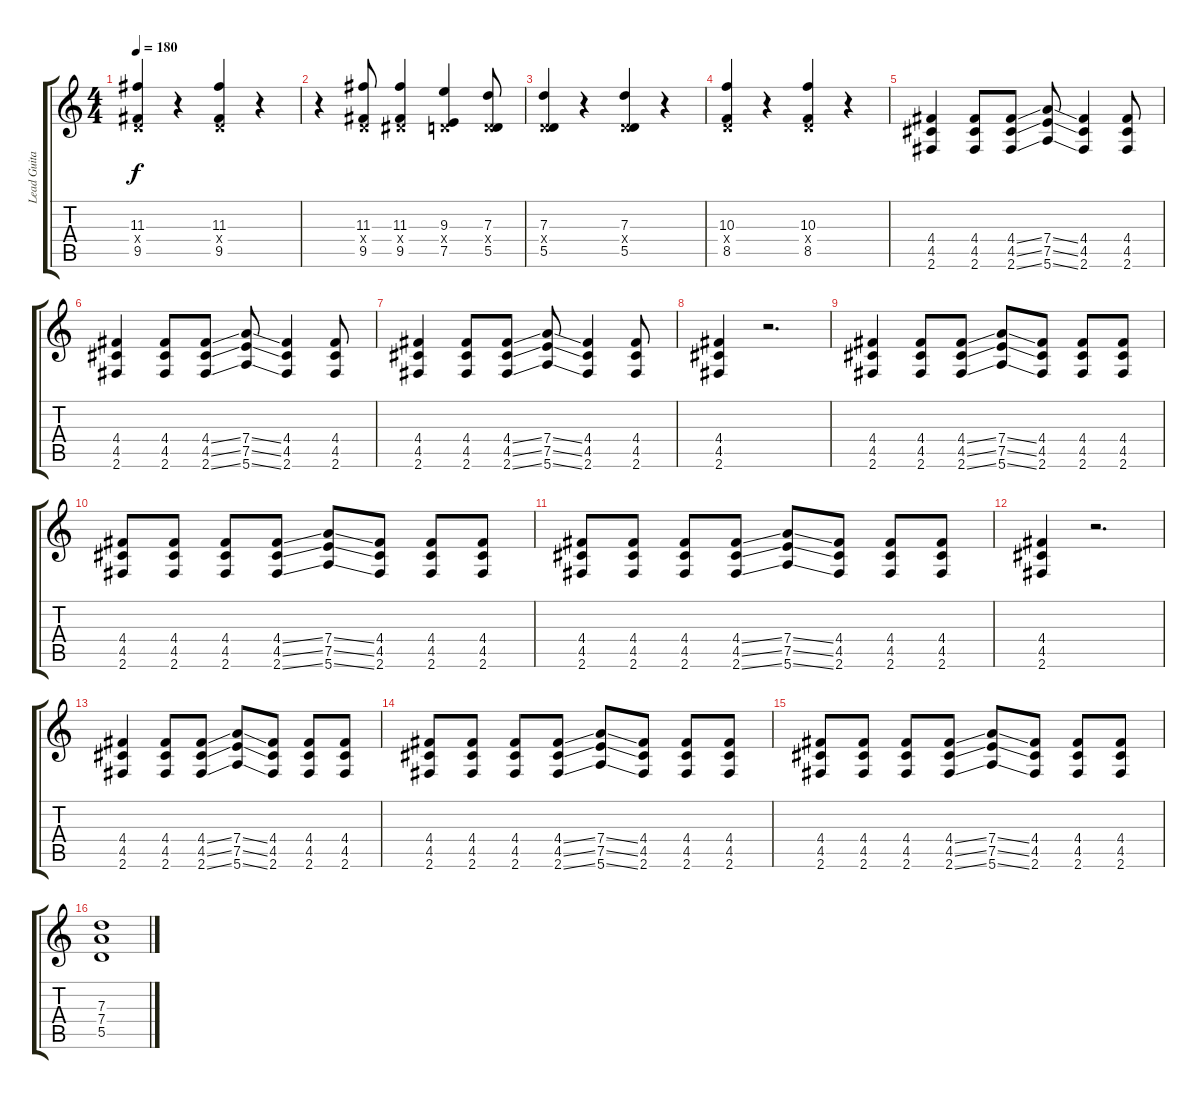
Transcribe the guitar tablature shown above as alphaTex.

\track ("Lead Guitar" "Lead Guita") {instrument distortionguitar}
\staff {score tabs}
\tuning (E4 B3 G3 D3 A2 E2) {hide}
\ts (4 4)
\tempo 180
\clef g2
\ks c
(11.3 0.4{x} 9.5).4{dy f} r.4 (11.3 0.4{x} 9.5).4 r.4 |
r.4 (11.3 0.4{x} 9.5).8 (11.3 1.4{x} 9.5).4 (9.3 0.4{x} 7.5).4 (7.3 0.4{x} 5.5).8 |
(7.3 0.4{x} 5.5).4 r.4 (7.3 0.4{x} 5.5).4 r.4 |
(10.3 0.4{x} 8.5).4 r.4 (10.3 0.4{x} 8.5).4 r.4 |
(4.4 4.5 2.6).4 (4.4 4.5 2.6).8 (4.4{ss} 4.5{ss} 2.6{ss}).8 (7.4{ss} 7.5{ss} 5.6{ss}).8 (4.4 4.5 2.6).4 (4.4 4.5 2.6).8 |
(4.4 4.5 2.6).4 (4.4 4.5 2.6).8 (4.4{ss} 4.5{ss} 2.6{ss}).8 (7.4{ss} 7.5{ss} 5.6{ss}).8 (4.4 4.5 2.6).4 (4.4 4.5 2.6).8 |
(4.4 4.5 2.6).4 (4.4 4.5 2.6).8 (4.4{ss} 4.5{ss} 2.6{ss}).8 (7.4{ss} 7.5{ss} 5.6{ss}).8 (4.4 4.5 2.6).4 (4.4 4.5 2.6).8 |
(4.4 4.5 2.6).4 r.2{d} |
(4.4 4.5 2.6).4 (4.4 4.5 2.6).8 (4.4{ss} 4.5{ss} 2.6{ss}).8 (7.4{ss} 7.5{ss} 5.6{ss}).8 (4.4 4.5 2.6).8 (4.4 4.5 2.6).8 (4.4 4.5 2.6).8 |
(4.4 4.5 2.6).8 (4.4 4.5 2.6).8 (4.4 4.5 2.6).8 (4.4{ss} 4.5{ss} 2.6{ss}).8 (7.4{ss} 7.5{ss} 5.6{ss}).8 (4.4 4.5 2.6).8 (4.4 4.5 2.6).8 (4.4 4.5 2.6).8 |
(4.4 4.5 2.6).8 (4.4 4.5 2.6).8 (4.4 4.5 2.6).8 (4.4{ss} 4.5{ss} 2.6{ss}).8 (7.4{ss} 7.5{ss} 5.6{ss}).8 (4.4 4.5 2.6).8 (4.4 4.5 2.6).8 (4.4 4.5 2.6).8 |
(4.4 4.5 2.6).4 r.2{d} |
(4.4 4.5 2.6).4 (4.4 4.5 2.6).8 (4.4{ss} 4.5{ss} 2.6{ss}).8 (7.4{ss} 7.5{ss} 5.6{ss}).8 (4.4 4.5 2.6).8 (4.4 4.5 2.6).8 (4.4 4.5 2.6).8 |
(4.4 4.5 2.6).8 (4.4 4.5 2.6).8 (4.4 4.5 2.6).8 (4.4{ss} 4.5{ss} 2.6{ss}).8 (7.4{ss} 7.5{ss} 5.6{ss}).8 (4.4 4.5 2.6).8 (4.4 4.5 2.6).8 (4.4 4.5 2.6).8 |
(4.4 4.5 2.6).8 (4.4 4.5 2.6).8 (4.4 4.5 2.6).8 (4.4{ss} 4.5{ss} 2.6{ss}).8 (7.4{ss} 7.5{ss} 5.6{ss}).8 (4.4 4.5 2.6).8 (4.4 4.5 2.6).8 (4.4 4.5 2.6).8 |
(7.3 7.4 5.5).1
